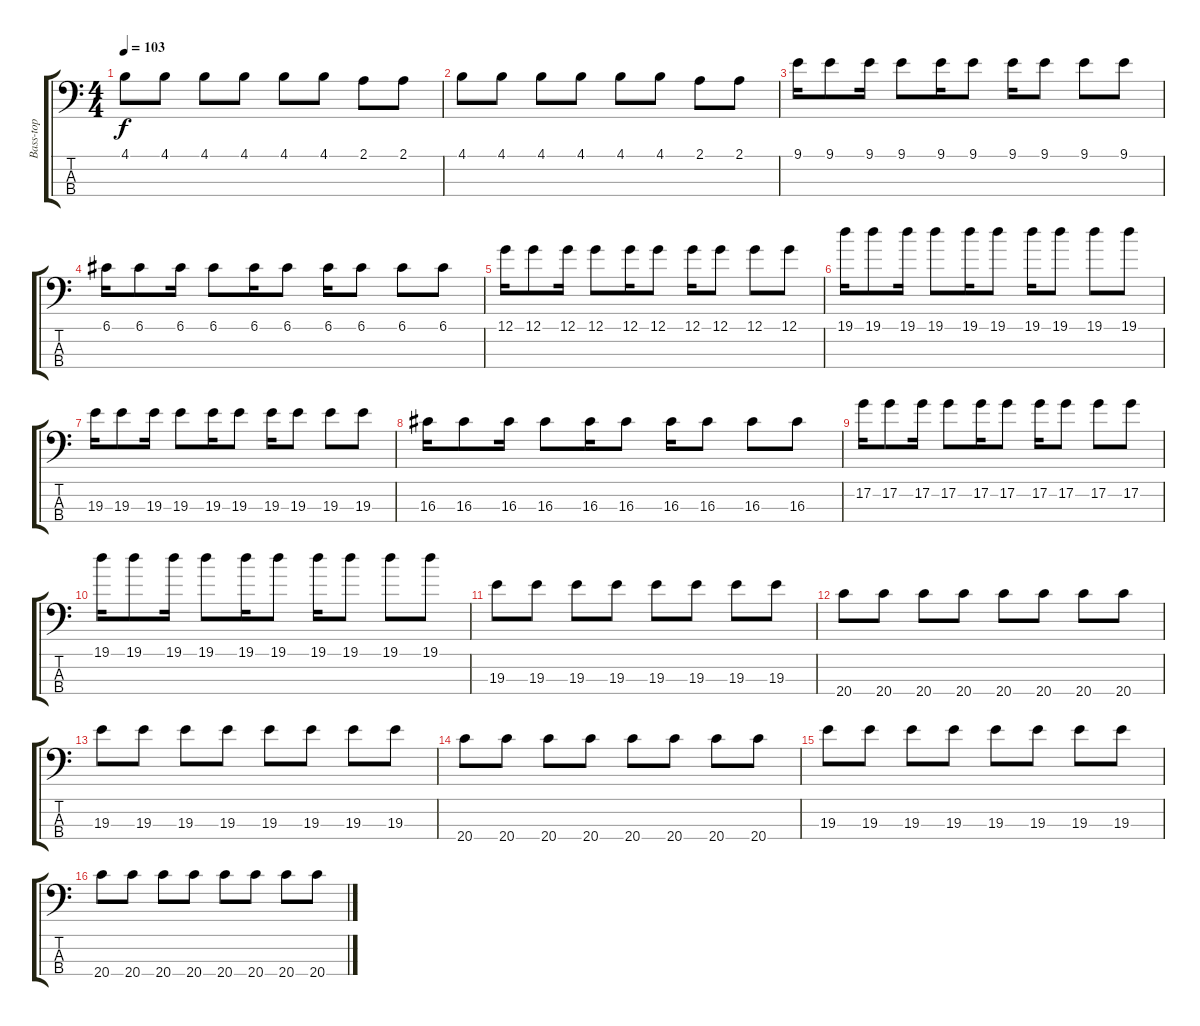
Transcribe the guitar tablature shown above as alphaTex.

\track ("Bass-top" "Bass-top") {instrument electricbassfinger}
\staff {score tabs}
\tuning (G2 D2 A1 E1) {hide}
\ts (4 4)
\tempo 103
\clef f4
\ks c
4.1.8{dy f} 4.1.8 4.1.8 4.1.8 4.1.8 4.1.8 2.1.8 2.1.8 |
4.1.8 4.1.8 4.1.8 4.1.8 4.1.8 4.1.8 2.1.8 2.1.8 |
9.1.16 9.1.8 9.1.16 9.1.8 9.1.16 9.1.8 9.1.16 9.1.8 9.1.8 9.1.8 |
6.1.16 6.1.8 6.1.16 6.1.8 6.1.16 6.1.8 6.1.16 6.1.8 6.1.8 6.1.8 |
12.1.16 12.1.8 12.1.16 12.1.8 12.1.16 12.1.8 12.1.16 12.1.8 12.1.8 12.1.8 |
19.1.16 19.1.8 19.1.16 19.1.8 19.1.16 19.1.8 19.1.16 19.1.8 19.1.8 19.1.8 |
19.3.16 19.3.8 19.3.16 19.3.8 19.3.16 19.3.8 19.3.16 19.3.8 19.3.8 19.3.8 |
16.3.16 16.3.8 16.3.16 16.3.8 16.3.16 16.3.8 16.3.16 16.3.8 16.3.8 16.3.8 |
17.2.16 17.2.8 17.2.16 17.2.8 17.2.16 17.2.8 17.2.16 17.2.8 17.2.8 17.2.8 |
19.1.16 19.1.8 19.1.16 19.1.8 19.1.16 19.1.8 19.1.16 19.1.8 19.1.8 19.1.8 |
19.3.8 19.3.8 19.3.8 19.3.8 19.3.8 19.3.8 19.3.8 19.3.8 |
20.4.8 20.4.8 20.4.8 20.4.8 20.4.8 20.4.8 20.4.8 20.4.8 |
19.3.8 19.3.8 19.3.8 19.3.8 19.3.8 19.3.8 19.3.8 19.3.8 |
20.4.8 20.4.8 20.4.8 20.4.8 20.4.8 20.4.8 20.4.8 20.4.8 |
19.3.8 19.3.8 19.3.8 19.3.8 19.3.8 19.3.8 19.3.8 19.3.8 |
20.4.8 20.4.8 20.4.8 20.4.8 20.4.8 20.4.8 20.4.8 20.4.8
